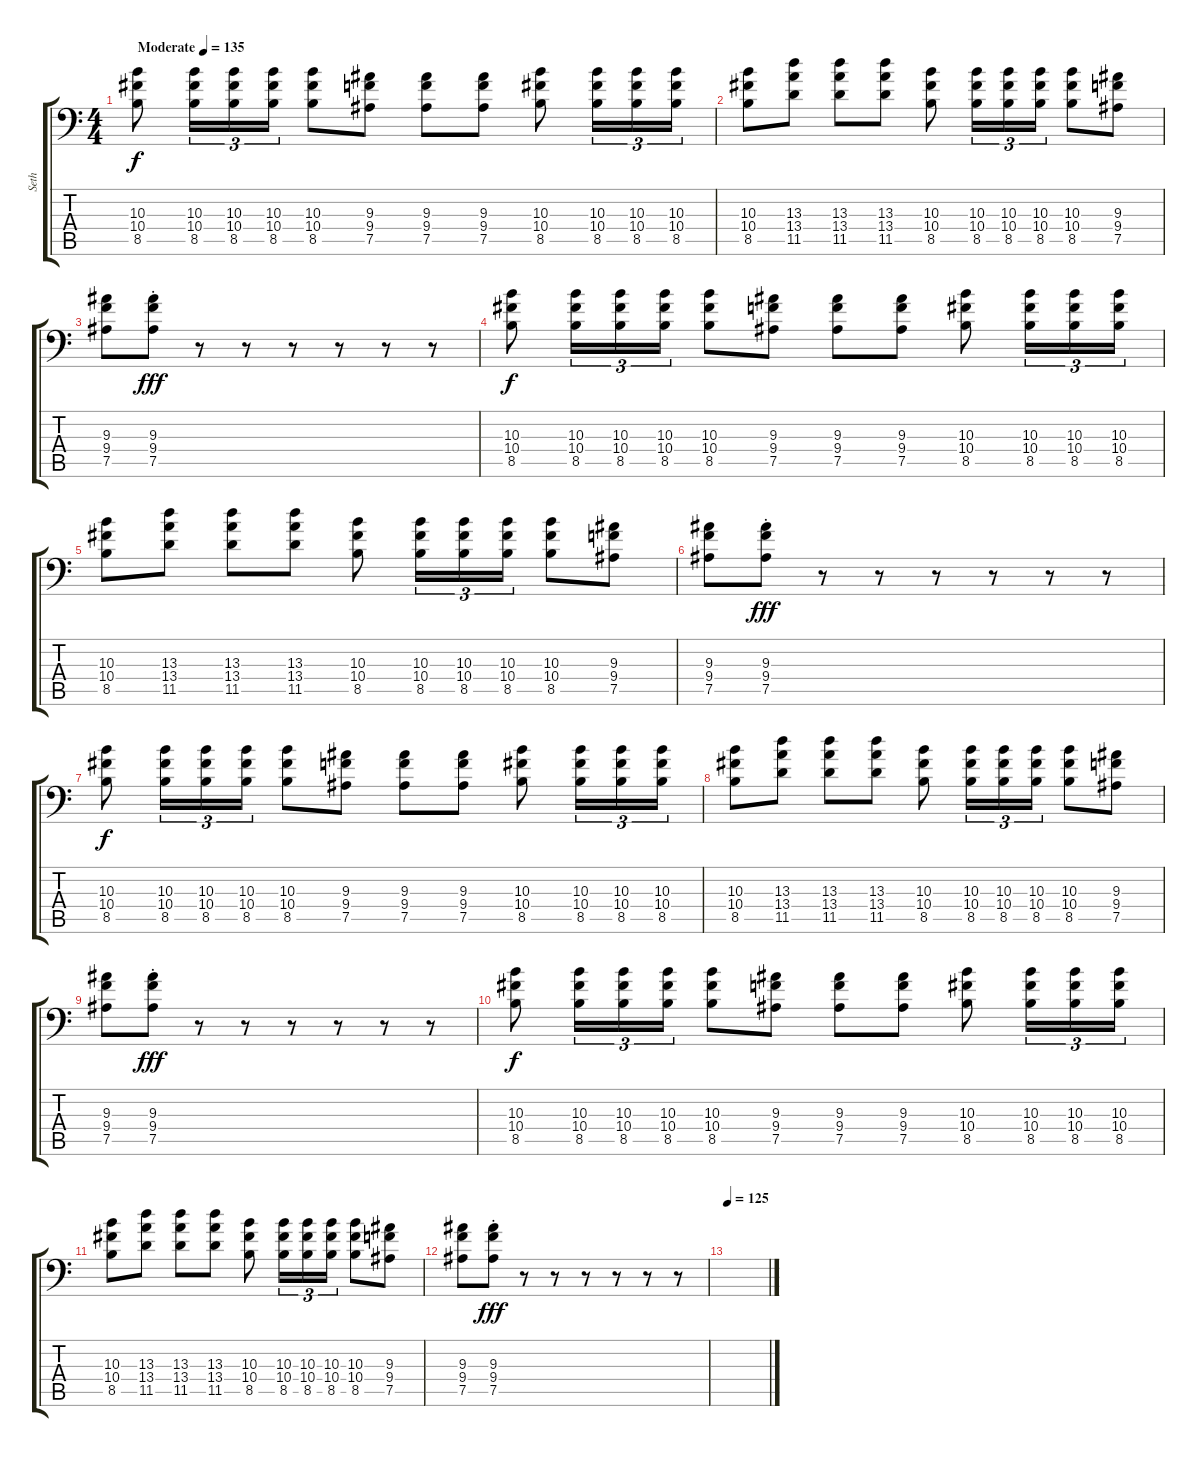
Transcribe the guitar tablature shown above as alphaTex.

\track ("Seth" "Seth") {instrument acousticguitarsteel}
\staff {score tabs}
\tuning (Bb3 F3 Db3 Ab2 Eb2 Bb1) {hide}
\ts (4 4)
\tempo (135 "Moderate")
\clef f4
\ks c
(10.3 10.4 8.5).8{dy f instrument acousticguitarsteel} (10.3 10.4 8.5).16{tu (3 2)} (10.3 10.4 8.5).16{tu (3 2)} (10.3 10.4 8.5).16{tu (3 2)} (10.3 10.4 8.5).8 (9.3 9.4 7.5).8 (9.3 9.4 7.5).8 (9.3 9.4 7.5).8 (10.3 10.4 8.5).8 (10.3 10.4 8.5).16{tu (3 2)} (10.3 10.4 8.5).16{tu (3 2)} (10.3 10.4 8.5).16{tu (3 2)} |
(10.3 10.4 8.5).8 (13.3 13.4 11.5).8 (13.3 13.4 11.5).8 (13.3 13.4 11.5).8 (10.3 10.4 8.5).8 (10.3 10.4 8.5).16{tu (3 2)} (10.3 10.4 8.5).16{tu (3 2)} (10.3 10.4 8.5).16{tu (3 2)} (10.3 10.4 8.5).8 (9.3 9.4 7.5).8 |
(9.3 9.4 7.5).8 (9.3{st} 9.4{st} 7.5{st}).8{dy fff} r.8 r.8 r.8 r.8 r.8 r.8 |
(10.3 10.4 8.5).8{dy f} (10.3 10.4 8.5).16{tu (3 2)} (10.3 10.4 8.5).16{tu (3 2)} (10.3 10.4 8.5).16{tu (3 2)} (10.3 10.4 8.5).8 (9.3 9.4 7.5).8 (9.3 9.4 7.5).8 (9.3 9.4 7.5).8 (10.3 10.4 8.5).8 (10.3 10.4 8.5).16{tu (3 2)} (10.3 10.4 8.5).16{tu (3 2)} (10.3 10.4 8.5).16{tu (3 2)} |
(10.3 10.4 8.5).8 (13.3 13.4 11.5).8 (13.3 13.4 11.5).8 (13.3 13.4 11.5).8 (10.3 10.4 8.5).8 (10.3 10.4 8.5).16{tu (3 2)} (10.3 10.4 8.5).16{tu (3 2)} (10.3 10.4 8.5).16{tu (3 2)} (10.3 10.4 8.5).8 (9.3 9.4 7.5).8 |
(9.3 9.4 7.5).8 (9.3{st} 9.4{st} 7.5{st}).8{dy fff} r.8 r.8 r.8 r.8 r.8 r.8 |
(10.3 10.4 8.5).8{dy f} (10.3 10.4 8.5).16{tu (3 2)} (10.3 10.4 8.5).16{tu (3 2)} (10.3 10.4 8.5).16{tu (3 2)} (10.3 10.4 8.5).8 (9.3 9.4 7.5).8 (9.3 9.4 7.5).8 (9.3 9.4 7.5).8 (10.3 10.4 8.5).8 (10.3 10.4 8.5).16{tu (3 2)} (10.3 10.4 8.5).16{tu (3 2)} (10.3 10.4 8.5).16{tu (3 2)} |
(10.3 10.4 8.5).8 (13.3 13.4 11.5).8 (13.3 13.4 11.5).8 (13.3 13.4 11.5).8 (10.3 10.4 8.5).8 (10.3 10.4 8.5).16{tu (3 2)} (10.3 10.4 8.5).16{tu (3 2)} (10.3 10.4 8.5).16{tu (3 2)} (10.3 10.4 8.5).8 (9.3 9.4 7.5).8 |
(9.3 9.4 7.5).8 (9.3{st} 9.4{st} 7.5{st}).8{dy fff} r.8 r.8 r.8 r.8 r.8 r.8 |
(10.3 10.4 8.5).8{dy f} (10.3 10.4 8.5).16{tu (3 2)} (10.3 10.4 8.5).16{tu (3 2)} (10.3 10.4 8.5).16{tu (3 2)} (10.3 10.4 8.5).8 (9.3 9.4 7.5).8 (9.3 9.4 7.5).8 (9.3 9.4 7.5).8 (10.3 10.4 8.5).8 (10.3 10.4 8.5).16{tu (3 2)} (10.3 10.4 8.5).16{tu (3 2)} (10.3 10.4 8.5).16{tu (3 2)} |
(10.3 10.4 8.5).8 (13.3 13.4 11.5).8 (13.3 13.4 11.5).8 (13.3 13.4 11.5).8 (10.3 10.4 8.5).8 (10.3 10.4 8.5).16{tu (3 2)} (10.3 10.4 8.5).16{tu (3 2)} (10.3 10.4 8.5).16{tu (3 2)} (10.3 10.4 8.5).8 (9.3 9.4 7.5).8 |
(9.3 9.4 7.5).8 (9.3{st} 9.4{st} 7.5{st}).8{dy fff} r.8 r.8 r.8 r.8 r.8 r.8 |
\tempo 125
